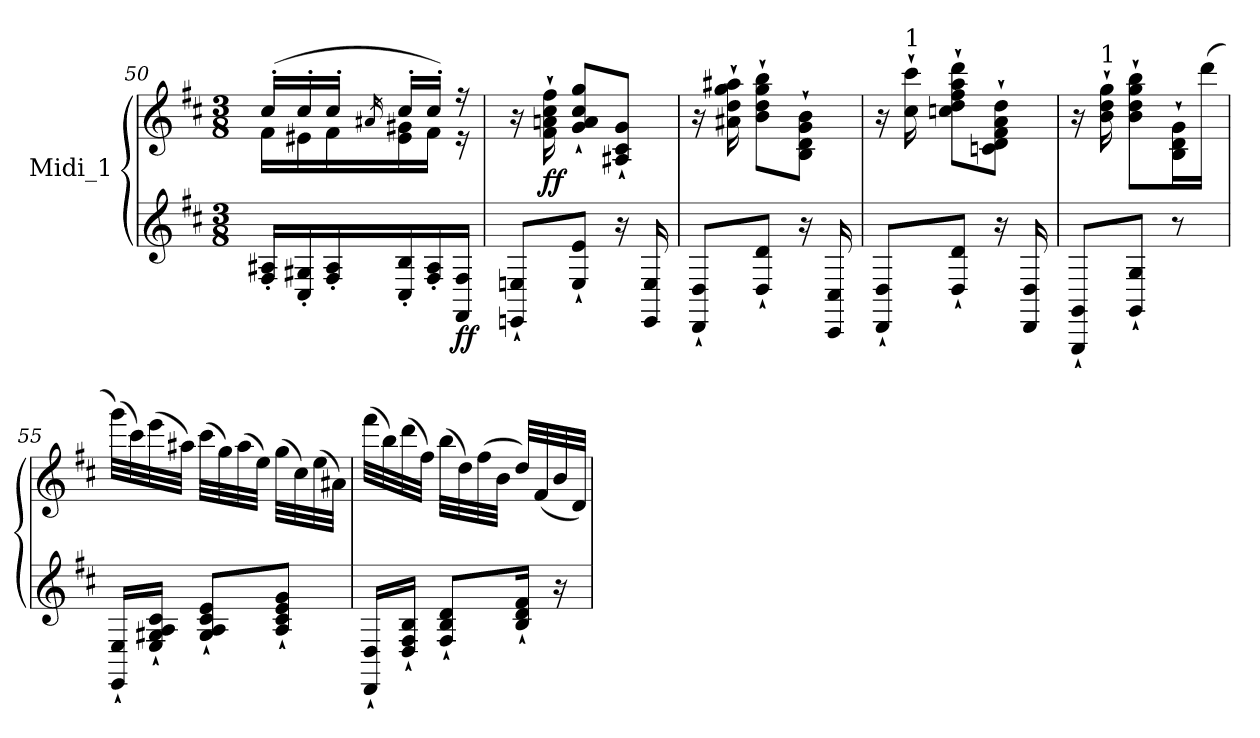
**kern	**kern	**dynam
*part1	*part1	*part1
*staff2	*staff1	*staff1/2
*I"Midi_1	*	*
*clefG2	*clefG2	*
*k[f#c#]	*k[f#c#]	*
*D:	*D:	*
*M3/8	*M3/8	*
=50	=50	=50
*	*^	*
16F#/' 16A#X/'LL	(>16cc#'/LL	16f#\LL	.
16C#/' 16G#X/'	16cc#'/	16e#X\	.
16F#/' 16A#/'	16cc#'/JJ	16f#\	.
.	16qa#X/	.	.
16C#/' 16B/'	16cc#'/LL	16e#\ 16g#X\	.
16F#/' 16A#/'	16cc#'/JJ)	16f#\JJ	.
!	!	!	!LO:DY:b=2
16FF#/ 16F#/JJ	16r	16r	ff
*	*v	*v	*
=51	=51	=51
*	*MM75	*
8EEni/` 8Eni/`L	16r	.
!	!	!LO:DY:b
.	16f#\` 16ani\` 16cc#\` 16ff#\`	ff
8E/` 8e/`J	8g/` 8a/` 8cc#/` 8gg/`L	.
16r	8A#X/` 8c#/` 8g/`J	.
16EE/ 16E/	.	.
=52	=52	=52
8DD/` 8D/`L	16r	.
.	16a#X\` 16dd\` 16gg\` 16aa#X\`	.
8D/` 8d/`J	8b\` 8dd\` 8gg\` 8bb\`L	.
16r	8B\` 8d\` 8g\` 8b\`J	.
16CC#/ 16C#/	.	.
!!LO:LB:g=z
=53	=53	=53
8DD/` 8D/`L	16r	.
!	!LO:TX:a:t=1	!
.	16cc#\` 16ccc#\`	.
8D/` 8d/`J	8ccn\` 8dd\` 8ff#\` 8aa\` 8ddd\`L	.
16r	8cn\` 8d\` 8f#\` 8a\` 8dd\`J	.
16DD/ 16D/	.	.
=54	=54	=54
8GGG/` 8GG/`L	16r	.
!	!LO:TX:a:t=1	!
.	16b\` 16dd\` 16gg\`	.
8GG/` 8G/`J	8b\` 8dd\` 8gg\` 8bb\`L	.
8r	16B\` 16d\` 16g\`L	.
.	(>16ddd\JJ	.
=55	=55	=55
16EE/` 16E/`LL	(>32ggg\LLL)	.
.	32ccc#\)	.
16E/` 16G#X/` 16A/` 16c#/`JJ	(>32eee\	.
.	32aa#X\JJJ)	.
8G#/` 8A/` 8c#/` 8e/`L	(>32ccc#\LLL	.
.	32gg\)	.
.	(>32aa#\	.
.	32ee\JJJ)	.
8A/` 8c#/` 8e/` 8g/`J	(>32gg\LLL	.
.	32cc#\)	.
.	(>32ee\	.
.	32a#X\JJJ)	.
=56	=56	=56
16DD/` 16D/`LL	(>32fff#\LLL	.
.	32bb\)	.
16D/` 16F#/` 16B/`JJ	(>32ddd\	.
.	32ff#\JJJ)	.
8F#/` 8B/` 8d/`L	(>32bb\LLL	.
.	32dd\)	.
.	(>32ff#\	.
.	32b\JJJ	.
16B/` 16d/` 16f#/`Jk	32dd/LLL)	.
.	(<32f#/	.
16r	32b/	.
.	32d/JJJ)	.
=	=	=
*-	*-	*-
